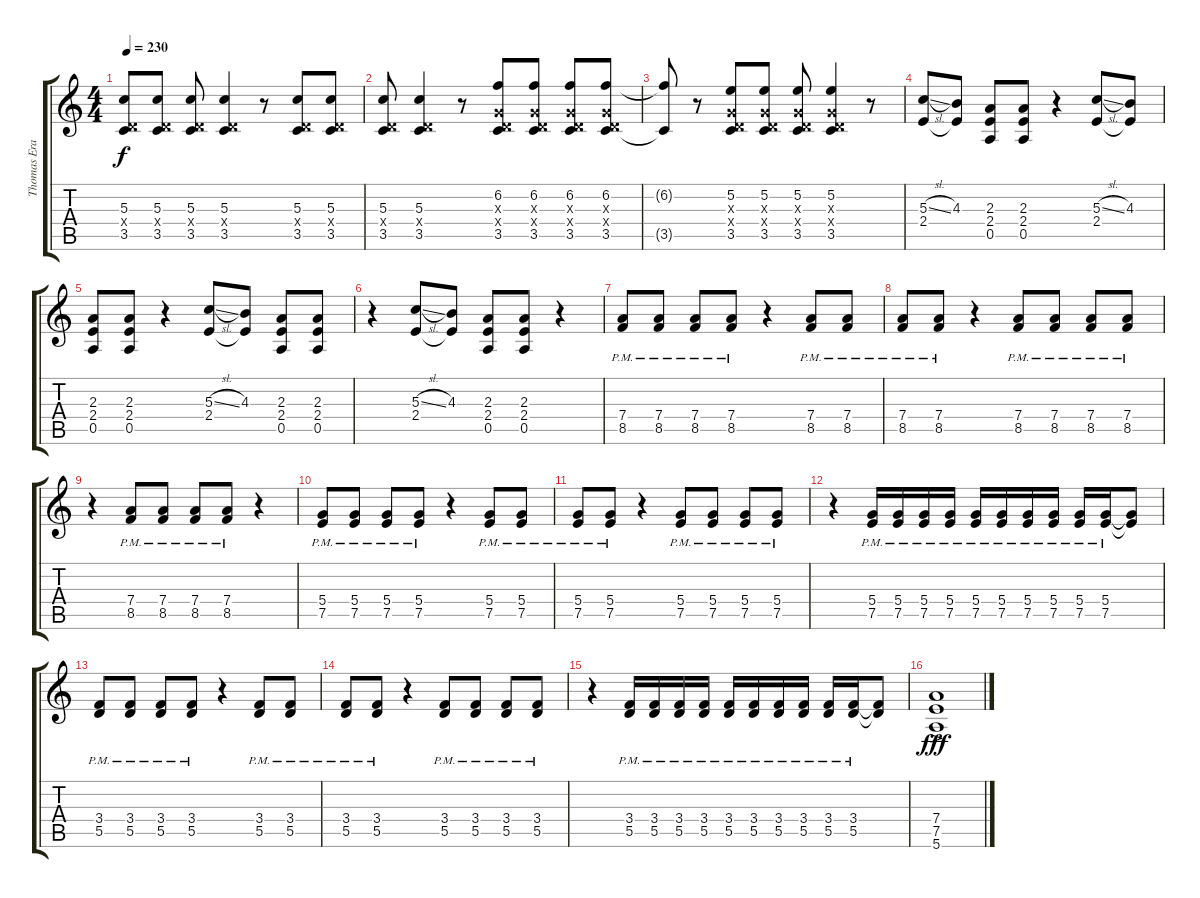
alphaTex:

\track ("Thomas Erak" "Thomas Era") {instrument acousticguitarsteel}
\staff {score tabs}
\tuning (E4 B3 G3 D3 A2 E2) {hide}
\ts (4 4)
\tempo 230
\clef g2
\ks c
(5.3 0.4{x} 3.5).8{dy f} (5.3 0.4{x} 3.5).8 (5.3 0.4{x} 3.5).8 (5.3 0.4{x} 3.5).4 r.8 (5.3 0.4{x} 3.5).8 (5.3 0.4{x} 3.5).8 |
(5.3 0.4{x} 3.5).8 (5.3 0.4{x} 3.5).4 r.8 (6.2 0.3{x} 0.4{x} 3.5).8 (6.2 0.3{x} 0.4{x} 3.5).8 (6.2 0.3{x} 0.4{x} 3.5).8 (6.2 0.3{x} 0.4{x} 3.5).8 |
(6.2{t} 3.5{t}).8 r.8 (5.2 0.3{x} 0.4{x} 3.5).8 (5.2 0.3{x} 0.4{x} 3.5).8 (5.2 0.3{x} 0.4{x} 3.5).8 (5.2 0.3{x} 0.4{x} 3.5).4 r.8 |
(5.3{sl} 2.4).8 (4.3 2.4{t}).8 (2.3 2.4 0.5).8 (2.3 2.4 0.5).8 r.4 (5.3{sl} 2.4).8 (4.3 2.4{t}).8 |
(2.3 2.4 0.5).8 (2.3 2.4 0.5).8 r.4 (5.3{sl} 2.4).8 (4.3 2.4{t}).8 (2.3 2.4 0.5).8 (2.3 2.4 0.5).8 |
r.4 (5.3{sl} 2.4).8 (4.3 2.4{t}).8 (2.3 2.4 0.5).8 (2.3 2.4 0.5).8 r.4 |
(7.4{pm} 8.5{pm}).8 (7.4{pm} 8.5{pm}).8 (7.4{pm} 8.5{pm}).8 (7.4{pm} 8.5{pm}).8 r.4 (7.4{pm} 8.5{pm}).8 (7.4{pm} 8.5{pm}).8 |
(7.4{pm} 8.5{pm}).8 (7.4{pm} 8.5{pm}).8 r.4 (7.4{pm} 8.5{pm}).8 (7.4{pm} 8.5{pm}).8 (7.4{pm} 8.5{pm}).8 (7.4{pm} 8.5{pm}).8 |
r.4 (7.4{pm} 8.5{pm}).8 (7.4{pm} 8.5{pm}).8 (7.4{pm} 8.5{pm}).8 (7.4{pm} 8.5{pm}).8 r.4 |
(5.4{pm} 7.5{pm}).8 (5.4{pm} 7.5{pm}).8 (5.4{pm} 7.5{pm}).8 (5.4{pm} 7.5{pm}).8 r.4 (5.4{pm} 7.5{pm}).8 (5.4{pm} 7.5{pm}).8 |
(5.4{pm} 7.5{pm}).8 (5.4{pm} 7.5{pm}).8 r.4 (5.4{pm} 7.5{pm}).8 (5.4{pm} 7.5{pm}).8 (5.4{pm} 7.5{pm}).8 (5.4{pm} 7.5{pm}).8 |
r.4 (5.4{pm} 7.5{pm}).16 (5.4{pm} 7.5{pm}).16 (5.4{pm} 7.5{pm}).16 (5.4{pm} 7.5{pm}).16 (5.4{pm} 7.5{pm}).16 (5.4{pm} 7.5{pm}).16 (5.4{pm} 7.5{pm}).16 (5.4{pm} 7.5{pm}).16 (5.4{pm} 7.5{pm}).16 (5.4{pm} 7.5{pm}).16 (5.4{t} 7.5{t}).8 |
(3.4{pm} 5.5{pm}).8 (3.4{pm} 5.5{pm}).8 (3.4{pm} 5.5{pm}).8 (3.4{pm} 5.5{pm}).8 r.4 (3.4{pm} 5.5{pm}).8 (3.4{pm} 5.5{pm}).8 |
(3.4{pm} 5.5{pm}).8 (3.4{pm} 5.5{pm}).8 r.4 (3.4{pm} 5.5{pm}).8 (3.4{pm} 5.5{pm}).8 (3.4{pm} 5.5{pm}).8 (3.4{pm} 5.5{pm}).8 |
r.4 (3.4{pm} 5.5{pm}).16 (3.4{pm} 5.5{pm}).16 (3.4{pm} 5.5{pm}).16 (3.4{pm} 5.5{pm}).16 (3.4{pm} 5.5{pm}).16 (3.4{pm} 5.5{pm}).16 (3.4{pm} 5.5{pm}).16 (3.4{pm} 5.5{pm}).16 (3.4{pm} 5.5{pm}).16 (3.4{pm} 5.5{pm}).16 (3.4{t} 5.5{t}).8 |
(7.4{ac} 7.5{ac} 5.6{ac}).1{dy fff}
